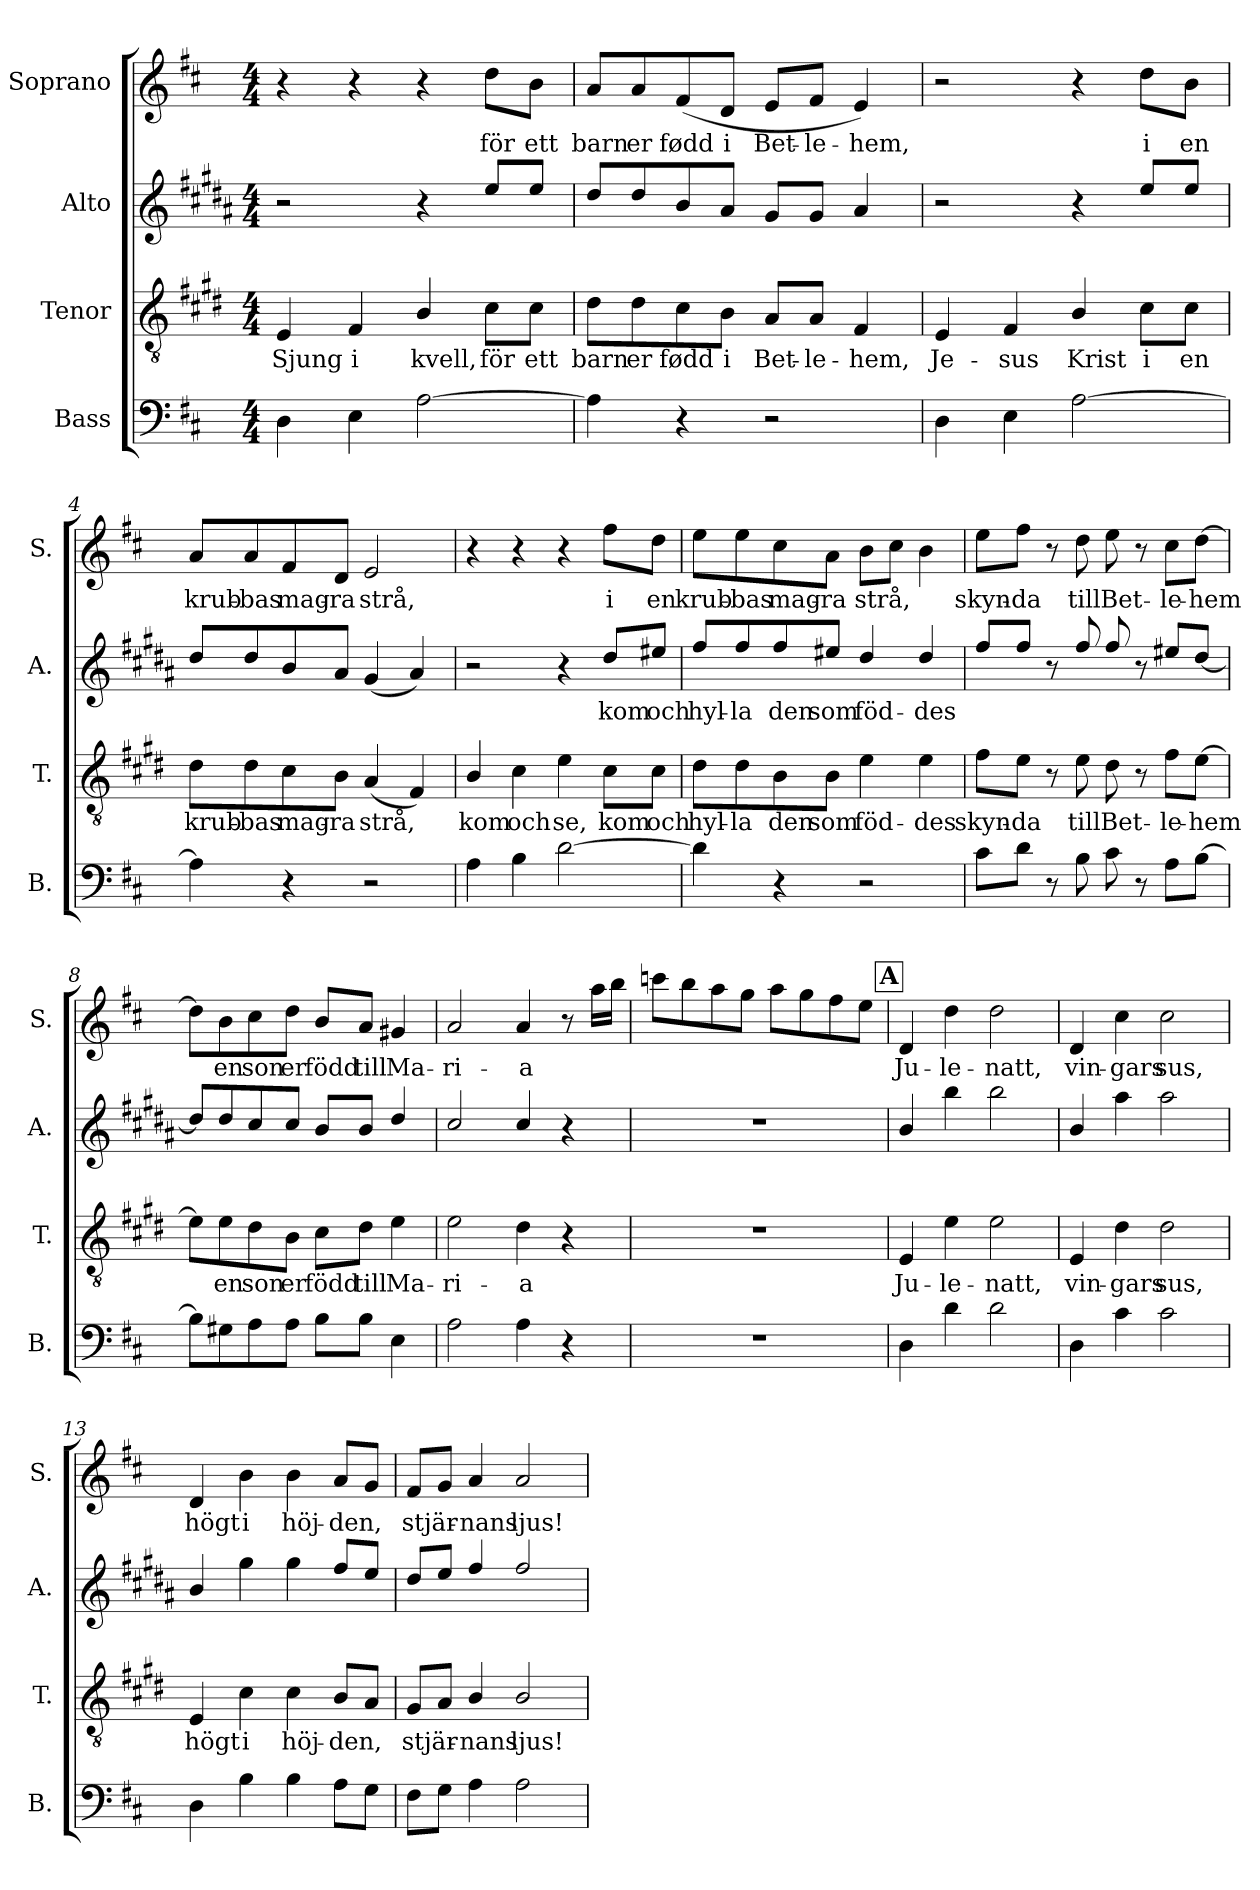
**kern	**kern	**text	**kern	**text	**kern	**text
*part4	*part3	*part3	*part2	*part2	*part1	*part1
*staff4	*staff3	*staff3	*staff2	*staff2	*staff1	*staff1
*I"Bass	*I"Tenor	*	*I"Alto	*	*I"Soprano	*
*I'B.	*I'T.	*	*I'A.	*	*I'S.	*
*clefF4	*clefGv2	*	*clefG2	*	*clefG2	*
*	*ITrd1c2	*	*ITrd5c9	*	*	*
*k[f#c#]	*k[f#c#]	*	*k[f#c#]	*	*k[f#c#]	*
*M4/4	*M4/4	*	*M4/4	*	*M4/4	*
*MM124	*MM124	*	*MM124	*	*MM124	*
=1	=1	=1	=1	=1	=1	=1
!	!	!LO:LY:b	!	!	!	!
4D\	4D/	Sjung	2r	.	4r	.
!	!	!LO:LY:b	!	!	!	!
4E\	4E/	i	.	.	4r	.
!	!	!LO:LY:b	!	!	!	!
[2A\	4A/	kvell,	4r	.	4r	.
!	!	!LO:LY:b	!	!	!	!LO:LY:b
.	8B\L	för	8g/L	.	8dd\L	för
!	!	!LO:LY:b	!	!	!	!LO:LY:b
.	8B\J	ett	8g/J	.	8b\J	ett
=2	=2	=2	=2	=2	=2	=2
!	!	!LO:LY:b	!	!	!	!LO:LY:b
4A\]	8c#\L	barn	8f#/L	.	8a/L	barn
!	!	!LO:LY:b	!	!	!	!LO:LY:b
.	8c#\	er	8f#/	.	8a/	er
!	!	!LO:LY:b	!	!	!	!LO:LY:b
4r	8B\	fødd	8d/	.	(<8f#/	fødd
!	!	!LO:LY:b	!	!	!	!LO:LY:b
.	8A\J	i	8c#/J	.	8d/J	i
!	!	!LO:LY:b	!	!	!	!LO:LY:b
2r	8G/L	Bet-	8B/L	.	8e/L	Bet-
!	!	!LO:LY:b	!	!	!	!LO:LY:b
.	8G/J	-le-	8B/J	.	8f#/J	-le-
!	!	!LO:LY:b	!	!	!	!LO:LY:b
.	4E/	-hem,	4c#/	.	4e/)	-hem,
=3	=3	=3	=3	=3	=3	=3
!	!	!LO:LY:b	!	!	!	!
4D\	4D/	Je-	2r	.	2r	.
!	!	!LO:LY:b	!	!	!	!
4E\	4E/	-sus	.	.	.	.
!	!	!LO:LY:b	!	!	!	!
[2A\	4A/	Krist	4r	.	4r	.
!	!	!LO:LY:b	!	!	!	!LO:LY:b
.	8B\L	i	8g/L	.	8dd\L	i
!	!	!LO:LY:b	!	!	!	!LO:LY:b
.	8B\J	en	8g/J	.	8b\J	en
=4	=4	=4	=4	=4	=4	=4
!	!	!LO:LY:b	!	!	!	!LO:LY:b
4A\]	8c#\L	krub-	8f#/L	.	8a/L	krub-
!	!	!LO:LY:b	!	!	!	!LO:LY:b
.	8c#\	-bas	8f#/	.	8a/	-bas
!	!	!LO:LY:b	!	!	!	!LO:LY:b
4r	8B\	mag-	8d/	.	8f#/	mag-
!	!	!LO:LY:b	!	!	!	!LO:LY:b
.	8A\J	-ra	8c#/J	.	8d/J	-ra
!	!	!LO:LY:b	!	!	!	!LO:LY:b
2r	(<4G/	strå,	(<4B/	.	2e/	strå,
.	4E/)	.	4c#/)	.	.	.
!!LO:LB:g=z
=5	=5	=5	=5	=5	=5	=5
!	!	!LO:LY:b	!	!	!	!
4A\	4A/	kom	2r	.	4r	.
!	!	!LO:LY:b	!	!	!	!
4B\	4B\	och	.	.	4r	.
!	!	!LO:LY:b	!	!	!	!
[2d\	4d\	se,	4r	.	4r	.
!	!	!LO:LY:b	!	!LO:LY:b	!	!LO:LY:b
.	8B\L	kom	8f#/L	kom	8ff#\L	i
!	!	!LO:LY:b	!	!LO:LY:b	!	!LO:LY:b
.	8B\J	och	8g#X/J	och	8dd\J	en
=6	=6	=6	=6	=6	=6	=6
!	!	!LO:LY:b	!	!LO:LY:b	!	!LO:LY:b
4d\]	8c#\L	hyl-	8a/L	hyl-	8ee\L	krub-
!	!	!LO:LY:b	!	!LO:LY:b	!	!LO:LY:b
.	8c#\	-la	8a/	-la	8ee\	-bas
!	!	!LO:LY:b	!	!LO:LY:b	!	!LO:LY:b
4r	8A\	den	8a/	den	8cc#\	mag-
!	!	!LO:LY:b	!	!LO:LY:b	!	!LO:LY:b
.	8A\J	som	8g#X/J	som	8a\J	-ra
!	!	!LO:LY:b	!	!LO:LY:b	!	!LO:LY:b
2r	4d\	föd-	4f#/	föd-	8b\L	strå,
.	.	.	.	.	8cc#\J	.
!	!	!LO:LY:b	!	!LO:LY:b	!	!
.	4d\	-des	4f#/	-des	4b\	.
=7	=7	=7	=7	=7	=7	=7
!	!	!LO:LY:b	!	!	!	!LO:LY:b
8c#\L	8e\L	skyn-	8a/L	.	8ee\L	skyn-
!	!	!LO:LY:b	!	!	!	!LO:LY:b
8d\J	8d\J	-da	8a/J	.	8ff#\J	-da
8r	8r	.	8r	.	8r	.
!	!	!LO:LY:b	!	!	!	!LO:LY:b
8B\	8d\	till	8a/	.	8dd\	till
!	!	!LO:LY:b	!	!	!	!LO:LY:b
8c#\	8c#\	Bet-	8a/	.	8ee\	Bet-
8r	8r	.	8r	.	8r	.
!	!	!LO:LY:b	!	!	!	!LO:LY:b
8A\L	8e\L	-le-	8g#X/L	.	8cc#\L	-le-
!	!	!LO:LY:b	!	!	!	!LO:LY:b
[8B\J	[8d\J	-hem	[8f#/J	.	[8dd\J	-hem
=8	=8	=8	=8	=8	=8	=8
8B\L]	8d\L]	.	8f#/L]	.	8dd\L]	.
!	!	!LO:LY:b	!	!	!	!LO:LY:b
8G#X\	8d\	en	8f#/	.	8b\	en
!	!	!LO:LY:b	!	!	!	!LO:LY:b
8A\	8c#\	son	8e/	.	8cc#\	son
!	!	!LO:LY:b	!	!	!	!LO:LY:b
8A\J	8A\J	er	8e/J	.	8dd\J	er
!	!	!LO:LY:b	!	!	!	!LO:LY:b
8B\L	8B\L	född	8d/L	.	8b/L	född
!	!	!LO:LY:b	!	!	!	!LO:LY:b
8B\J	8c#\J	till	8d/J	.	8a/J	till
!	!	!LO:LY:b	!	!	!	!LO:LY:b
4E\	4d\	Ma-	4f#/	.	4g#X/	Ma-
!!LO:LB:g=z
=9	=9	=9	=9	=9	=9	=9
!	!	!LO:LY:b	!	!	!	!LO:LY:b
2A\	2d\	-ri-	2e/	.	2a/	-ri-
!	!	!LO:LY:b	!	!	!	!LO:LY:b
4A\	4c#\	-a	4e/	.	4a/	-a
4r	4r	.	4r	.	8r	.
.	.	.	.	.	16aa\LL	.
.	.	.	.	.	16bb\JJ	.
=10	=10	=10	=10	=10	=10	=10
1r	1r	.	1r	.	8cccn\L	.
.	.	.	.	.	8bb\	.
.	.	.	.	.	8aa\	.
.	.	.	.	.	8gg\J	.
.	.	.	.	.	8aa\L	.
.	.	.	.	.	8gg\	.
.	.	.	.	.	8ff#\	.
.	.	.	.	.	8ee\J	.
!!LO:REH:place=s1:a:B:fs=14:t=A
=11	=11	=11	=11	=11	=11	=11
!	!	!LO:LY:b	!	!	!	!LO:LY:b
4D\	4D/	Ju-	4d/	.	4d/	Ju-
!	!	!LO:LY:b	!	!	!	!LO:LY:b
4d\	4d\	-le-	4dd\	.	4dd\	-le-
!	!	!LO:LY:b	!	!	!	!LO:LY:b
2d\	2d\	-natt,	2dd\	.	2dd\	-natt,
=12	=12	=12	=12	=12	=12	=12
!	!	!LO:LY:b	!	!	!	!LO:LY:b
4D\	4D/	vin-	4d/	.	4d/	vin-
!	!	!LO:LY:b	!	!	!	!LO:LY:b
4c#\	4c#\	-gars	4cc#\	.	4cc#\	-gars
!	!	!LO:LY:b	!	!	!	!LO:LY:b
2c#\	2c#\	sus,	2cc#\	.	2cc#\	sus,
=13	=13	=13	=13	=13	=13	=13
!	!	!LO:LY:b	!	!	!	!LO:LY:b
4D\	4D/	högt	4d/	.	4d/	högt
!	!	!LO:LY:b	!	!	!	!LO:LY:b
4B\	4B\	i	4b\	.	4b\	i
!	!	!LO:LY:b	!	!	!	!LO:LY:b
4B\	4B\	höj-	4b\	.	4b\	höj-
!	!	!LO:LY:b	!	!	!	!LO:LY:b
8A\L	8A/L	-den,	8a/L	.	8a/L	-den,
8G\J	8G/J	.	8g/J	.	8g/J	.
=14	=14	=14	=14	=14	=14	=14
!	!	!LO:LY:b	!	!	!	!LO:LY:b
8F#\L	8F#/L	stjär-	8f#/L	.	8f#/L	stjär-
8G\J	8G/J	.	8g/J	.	8g/J	.
!	!	!LO:LY:b	!	!	!	!LO:LY:b
4A\	4A/	nans	4a/	.	4a/	nans
!	!	!LO:LY:b	!	!	!	!LO:LY:b
2A\	2A/	ljus!	2a/	.	2a/	ljus!
=	=	=	=	=	=	=
*-	*-	*-	*-	*-	*-	*-
